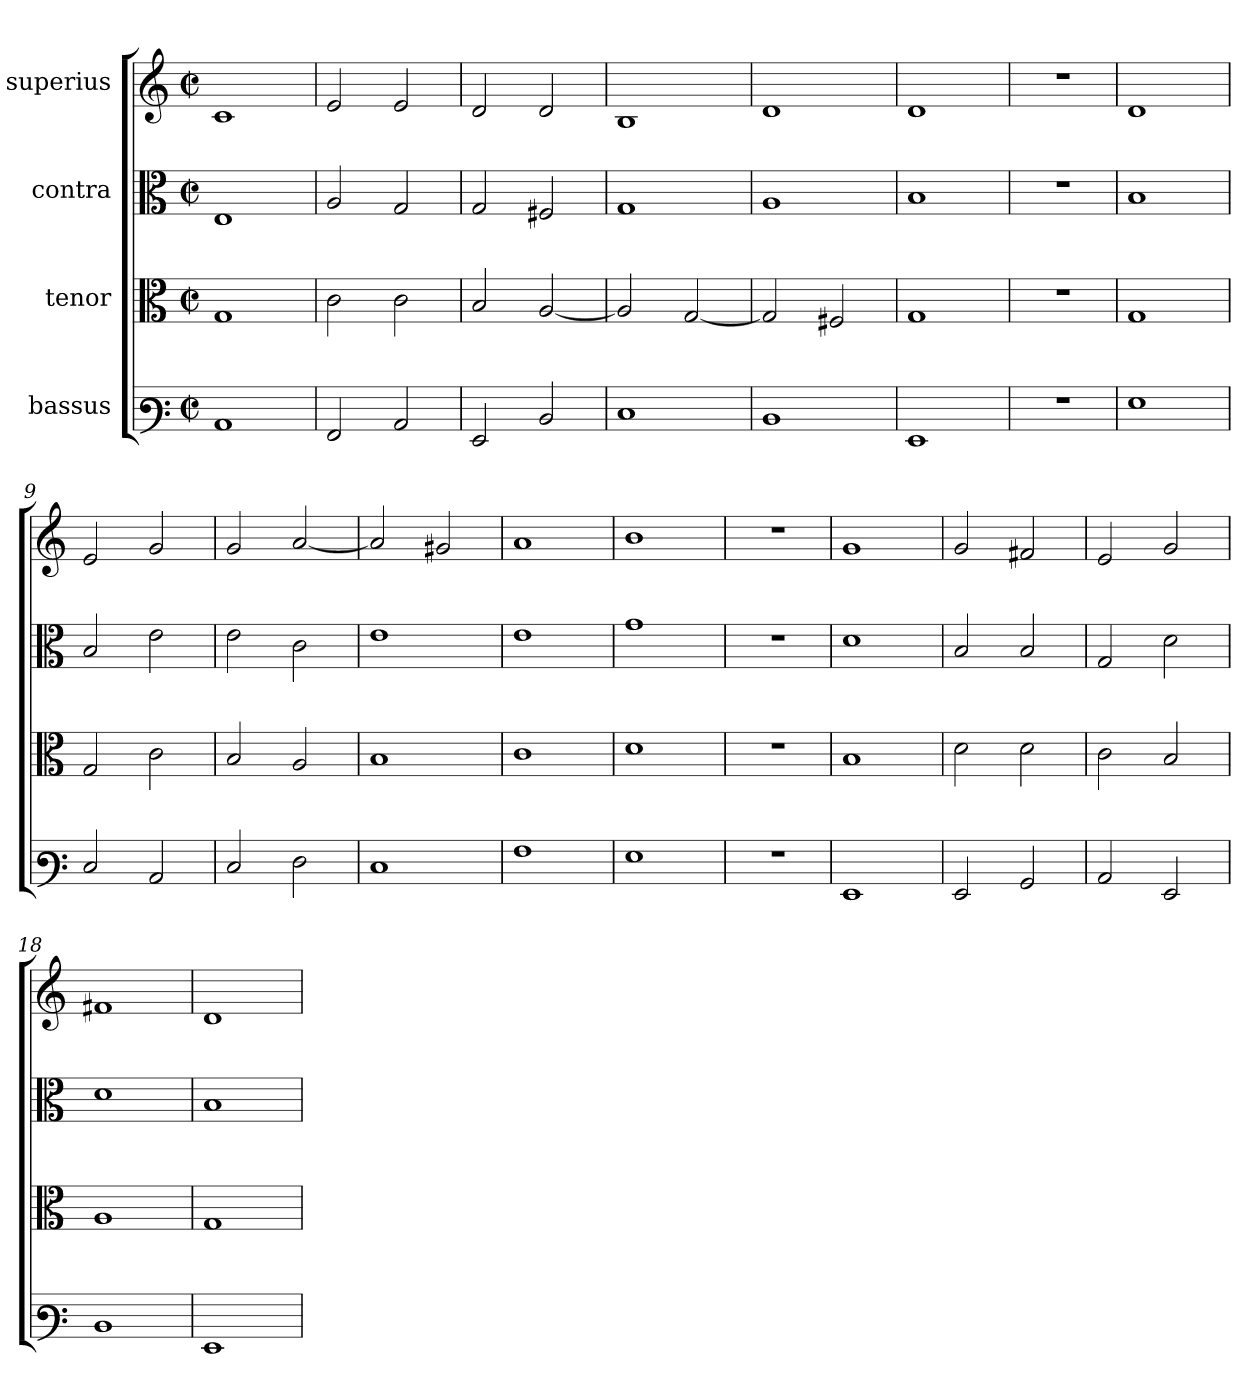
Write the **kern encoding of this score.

**kern	**kern	**kern	**kern
*part4	*part3	*part2	*part1
*staff4	*staff3	*staff2	*staff1
*I"bassus	*I"tenor	*I"contra	*I"superius
*clefF3	*clefC3	*clefC3	*clefG2
*M2/2	*M2/2	*M2/2	*M2/2
*met(c|)	*met(c|)	*met(c|)	*met(c|)
=1	=1	=1	=1
1C	1G	1E	1c
=2	=2	=2	=2
2AA	2c	2A	2e
2C	2c	2G	2e
=3	=3	=3	=3
2GG	2B	2G	2d
2D	[2A	2F#X	2d
=4	=4	=4	=4
1E	2A]	1G	1B
.	[2G	.	.
=5	=5	=5	=5
1D	2G]	1A	1d
.	2F#X	.	.
=6	=6	=6	=6
1GG	1G	1B	1d
=7	=7	=7	=7
1r	1r	1r	1r
=8	=8	=8	=8
1G	1G	1B	1d
=9	=9	=9	=9
2E	2G	2B	2e
2C	2c	2e	2g
=10	=10	=10	=10
2E	2B	2e	2g
2F	2A	2c	[2a
=11	=11	=11	=11
1E	1B	1e	2a]
.	.	.	2g#X
=12	=12	=12	=12
1A	1c	1e	1a
=13	=13	=13	=13
1G	1d	1g	1b
=14	=14	=14	=14
1r	1r	1r	1r
=15	=15	=15	=15
1GG	1B	1d	1g
=16	=16	=16	=16
2GG	2d	2B	2g
2BB	2d	2B	2f#X
=17	=17	=17	=17
2C	2c	2G	2e
2GG	2B	2d	2g
=18	=18	=18	=18
1D	1A	1d	1f#X
=19	=19	=19	=19
1GG	1G	1B	1d
=	=	=	=
*-	*-	*-	*-
